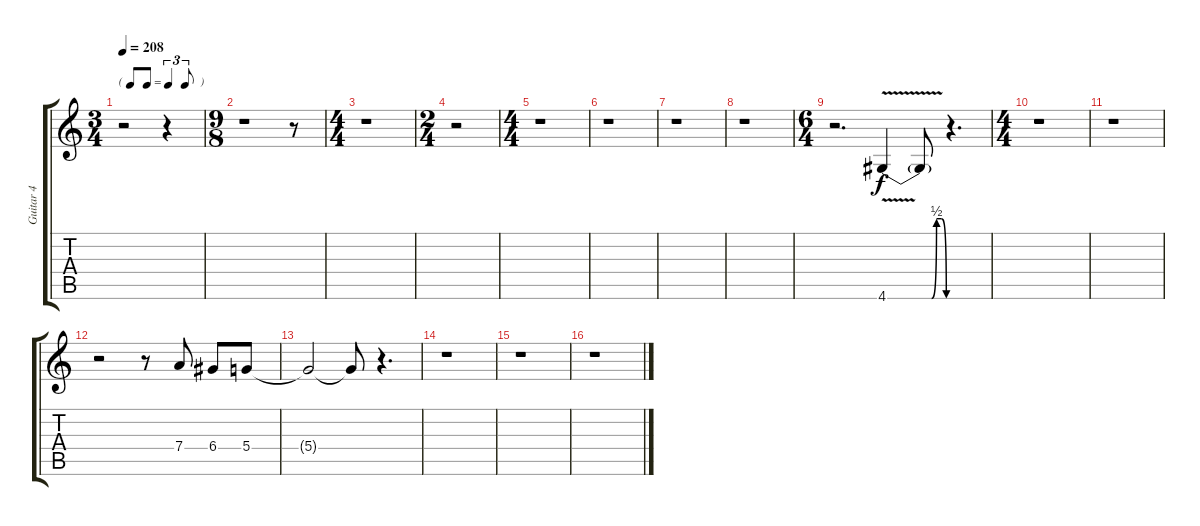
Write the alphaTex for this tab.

\track ("Guitar 4" "Guitar 4") {instrument distortionguitar}
\staff {score tabs}
\tuning (E4 B3 G3 D3 A2 E2) {hide}
\ts (3 4)
\tf triplet8th
\tempo 208
\clef g2
\ks c
r.2{dy f} r.4 |
\ts (9 8)
r.1 r.8 |
\ts (4 4)
r.1 |
\ts (2 4)
r.2 |
\ts (4 4)
r.1 |
r.1 |
r.1 |
r.1 |
\ts (6 4)
r.2{d} 4.6{be (custom 0 0 45 0 50 2 55 2 60 0) v}.4 4.6{t}.8 r.4{d} |
\ts (4 4)
r.1 |
r.1 |
r.2 r.8 7.4.8 6.4.8 5.4.8 |
5.4{t}.2 5.4{t}.8 r.4{d} |
r.1 |
r.1 |
r.1
